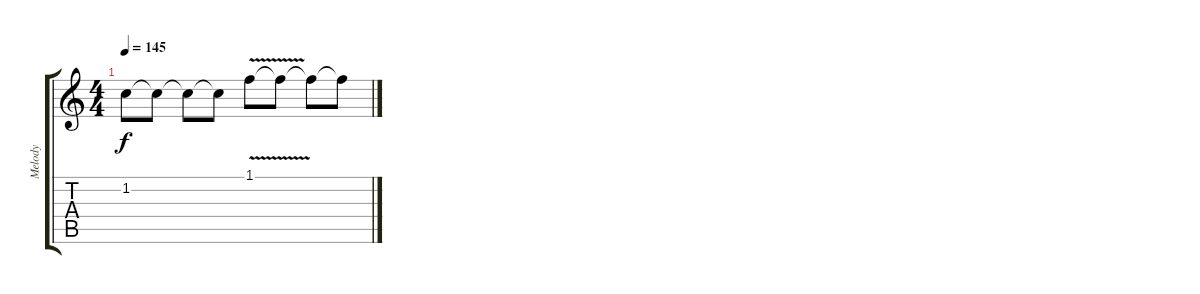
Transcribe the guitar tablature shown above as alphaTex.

\track ("Melody" "Melody") {instrument distortionguitar}
\staff {score tabs}
\tuning (E4 B3 G3 D3 A2 E2) {hide}
\ts (4 4)
\tempo 145
\clef g2
\ks c
1.2.8{dy f} 1.2{t}.8 1.2{t}.8 1.2{t}.8 1.1{v}.8 1.1{t}.8 1.1{t}.8 1.1{t}.8
